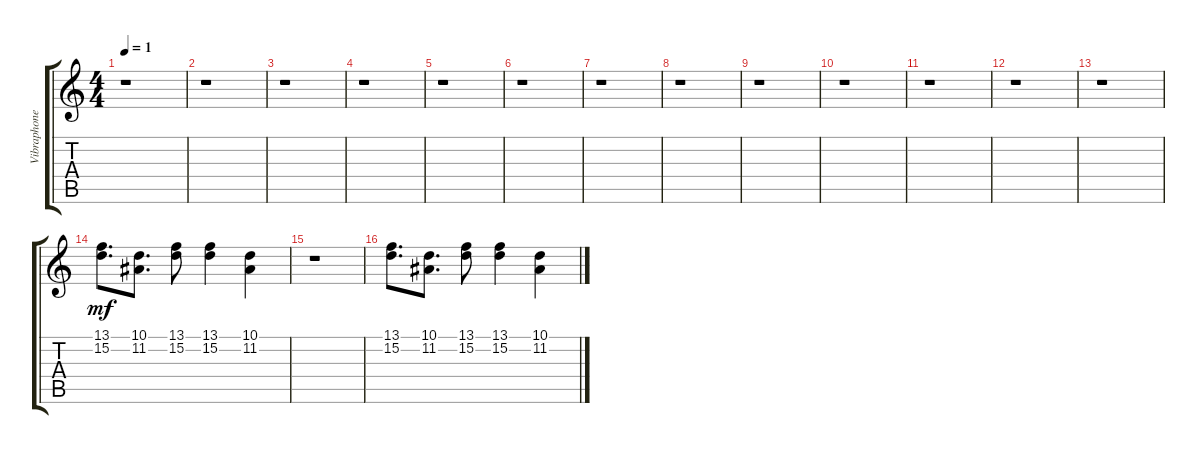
\track ("Vibraphone" "Vibraphone") {instrument xylophone}
\staff {score tabs}
\tuning (E4 B3 G3 D3 A2 E2) {hide}
\ts (4 4)
\tempo 1
\clef g2
\ks c
r.1{dy mf} |
r.1 |
r.1 |
r.1 |
r.1 |
r.1 |
r.1 |
r.1 |
r.1 |
r.1 |
r.1 |
r.1 |
r.1 |
(13.1 15.2).8{d} (10.1 11.2).8{d} (13.1 15.2).8 (13.1 15.2).4 (10.1 11.2).4 |
r.1 |
(13.1 15.2).8{d} (10.1 11.2).8{d} (13.1 15.2).8 (13.1 15.2).4 (10.1 11.2).4
